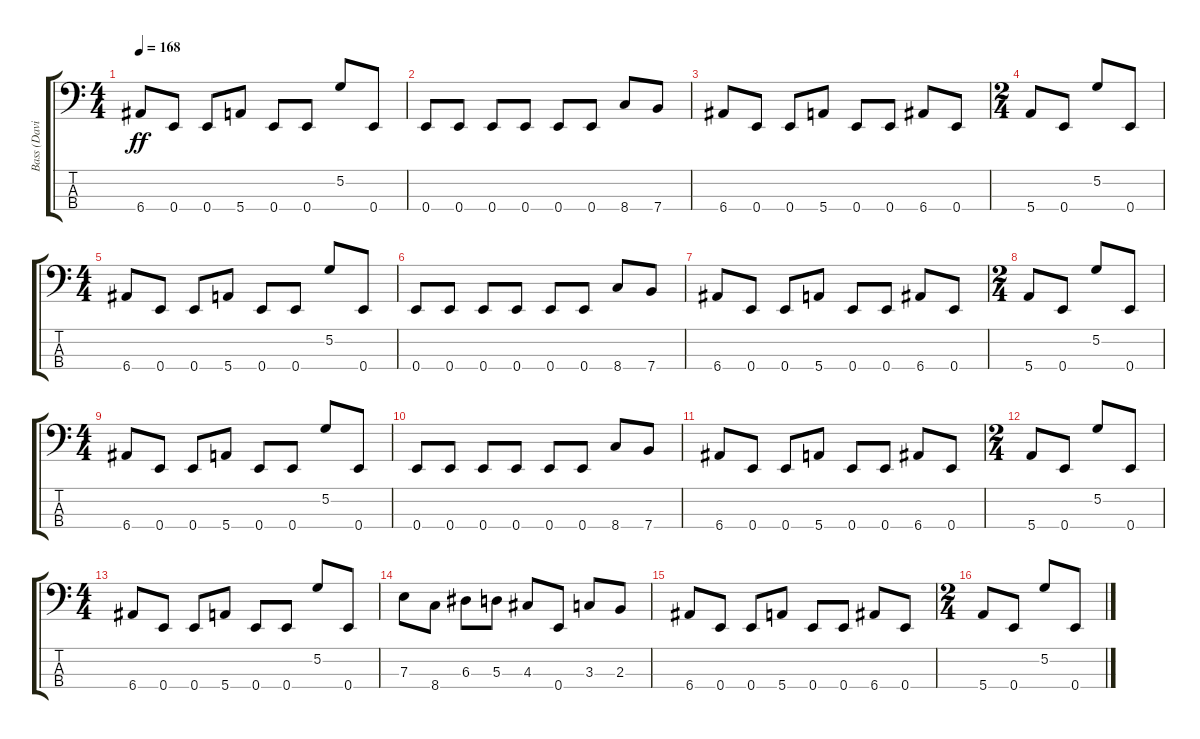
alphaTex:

\track ("Bass (David Ellefson)" "Bass (Davi") {instrument electricbasspick}
\staff {score tabs}
\tuning (G2 D2 A1 E1) {hide}
\ts (4 4)
\tempo 168
\clef f4
\ks c
6.4.8{dy ff} 0.4.8 0.4.8 5.4.8 0.4.8 0.4.8 5.2.8 0.4.8 |
0.4.8 0.4.8 0.4.8 0.4.8 0.4.8 0.4.8 8.4.8 7.4.8 |
6.4.8 0.4.8 0.4.8 5.4.8 0.4.8 0.4.8 6.4.8 0.4.8 |
\ts (2 4)
5.4.8 0.4.8 5.2.8 0.4.8 |
\ts (4 4)
6.4.8 0.4.8 0.4.8 5.4.8 0.4.8 0.4.8 5.2.8 0.4.8 |
0.4.8 0.4.8 0.4.8 0.4.8 0.4.8 0.4.8 8.4.8 7.4.8 |
6.4.8 0.4.8 0.4.8 5.4.8 0.4.8 0.4.8 6.4.8 0.4.8 |
\ts (2 4)
5.4.8 0.4.8 5.2.8 0.4.8 |
\ts (4 4)
6.4.8 0.4.8 0.4.8 5.4.8 0.4.8 0.4.8 5.2.8 0.4.8 |
0.4.8 0.4.8 0.4.8 0.4.8 0.4.8 0.4.8 8.4.8 7.4.8 |
6.4.8 0.4.8 0.4.8 5.4.8 0.4.8 0.4.8 6.4.8 0.4.8 |
\ts (2 4)
5.4.8 0.4.8 5.2.8 0.4.8 |
\ts (4 4)
6.4.8 0.4.8 0.4.8 5.4.8 0.4.8 0.4.8 5.2.8 0.4.8 |
7.3.8 8.4.8 6.3.8 5.3.8 4.3.8 0.4.8 3.3.8 2.3.8 |
6.4.8 0.4.8 0.4.8 5.4.8 0.4.8 0.4.8 6.4.8 0.4.8 |
\ts (2 4)
5.4.8 0.4.8 5.2.8 0.4.8
